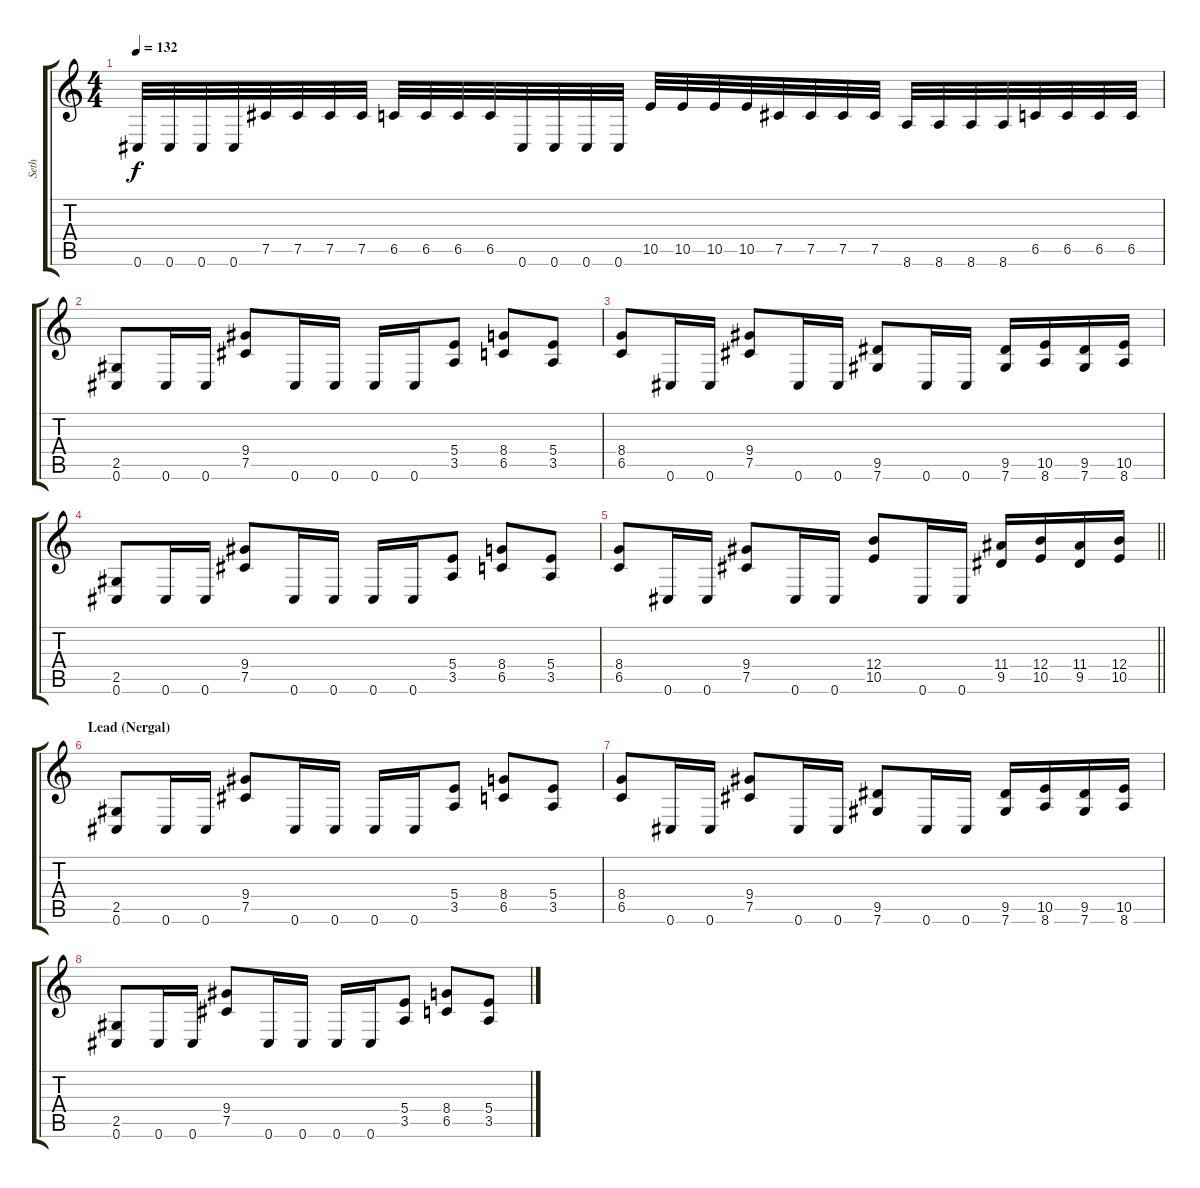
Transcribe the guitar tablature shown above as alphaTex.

\track ("Seth" "Seth") {instrument distortionguitar}
\staff {score tabs}
\tuning (Db4 Ab3 E3 B2 Gb2 Db2) {hide}
\ts (4 4)
\tempo 132
\clef g2
\ks c
0.6.32{dy f} 0.6.32 0.6.32 0.6.32 7.5.32 7.5.32 7.5.32 7.5.32 6.5.32 6.5.32 6.5.32 6.5.32 0.6.32 0.6.32 0.6.32 0.6.32 10.5.32 10.5.32 10.5.32 10.5.32 7.5.32 7.5.32 7.5.32 7.5.32 8.6.32 8.6.32 8.6.32 8.6.32 6.5.32 6.5.32 6.5.32 6.5.32 |
(2.5 0.6).8 0.6.16 0.6.16 (9.4 7.5).8 0.6.16 0.6.16 0.6.16 0.6.16 (5.4 3.5).8 (8.4 6.5).8 (5.4 3.5).8 |
(8.4 6.5).8 0.6.16 0.6.16 (9.4 7.5).8 0.6.16 0.6.16 (9.5 7.6).8 0.6.16 0.6.16 (9.5 7.6).16 (10.5 8.6).16 (9.5 7.6).16 (10.5 8.6).16 |
(2.5 0.6).8 0.6.16 0.6.16 (9.4 7.5).8 0.6.16 0.6.16 0.6.16 0.6.16 (5.4 3.5).8 (8.4 6.5).8 (5.4 3.5).8 |
\barLineRight lightlight
(8.4 6.5).8 0.6.16 0.6.16 (9.4 7.5).8 0.6.16 0.6.16 (12.4 10.5).8 0.6.16 0.6.16 (11.4 9.5).16 (12.4 10.5).16 (11.4 9.5).16 (12.4 10.5).16 |
\section ("" "Lead (Nergal)")
(2.5 0.6).8 0.6.16 0.6.16 (9.4 7.5).8 0.6.16 0.6.16 0.6.16 0.6.16 (5.4 3.5).8 (8.4 6.5).8 (5.4 3.5).8 |
(8.4 6.5).8 0.6.16 0.6.16 (9.4 7.5).8 0.6.16 0.6.16 (9.5 7.6).8 0.6.16 0.6.16 (9.5 7.6).16 (10.5 8.6).16 (9.5 7.6).16 (10.5 8.6).16 |
(2.5 0.6).8 0.6.16 0.6.16 (9.4 7.5).8 0.6.16 0.6.16 0.6.16 0.6.16 (5.4 3.5).8 (8.4 6.5).8 (5.4 3.5).8
